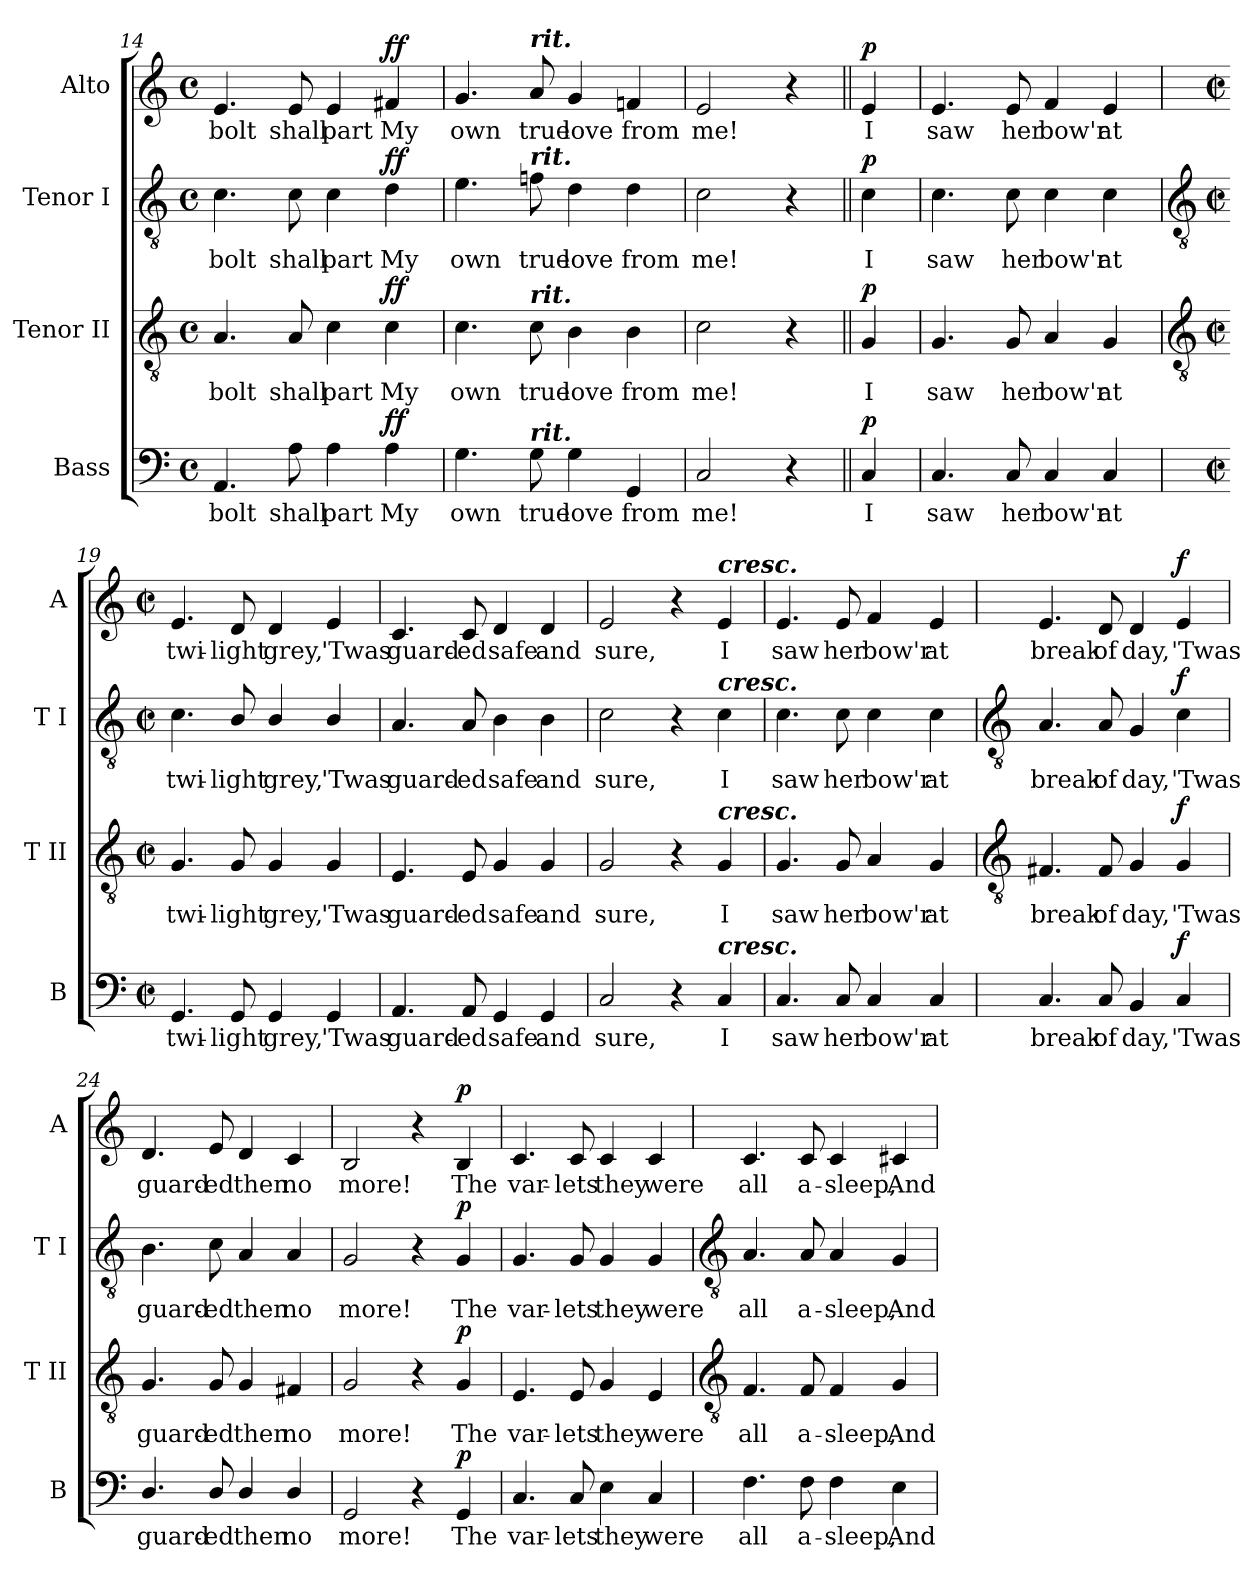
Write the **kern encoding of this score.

**kern	**text	**dynam	**kern	**text	**dynam	**kern	**text	**dynam	**kern	**text	**dynam
*part4	*part4	*part4	*part3	*part3	*part3	*part2	*part2	*part2	*part1	*part1	*part1
*staff4	*staff4	*staff4	*staff3	*staff3	*staff3	*staff2	*staff2	*staff2	*staff1	*staff1	*staff1
*I"Bass	*	*	*I"Tenor II	*	*	*I"Tenor I	*	*	*I"Alto	*	*
*I'B	*	*	*I'T II	*	*	*I'T I	*	*	*I'A	*	*
!!LO:LB:g=z
*clefF4	*	*	*clefGv2	*	*	*clefGv2	*	*	*clefG2	*	*
*k[]	*	*	*k[]	*	*	*k[]	*	*	*k[]	*	*
*C:	*	*	*C:	*	*	*C:	*	*	*C:	*	*
*M4/4	*	*	*M4/4	*	*	*M4/4	*	*	*M4/4	*	*
*met(c)	*	*	*met(c)	*	*	*met(c)	*	*	*met(c)	*	*
=14	=14	=14	=14	=14	=14	=14	=14	=14	=14	=14	=14
!	!LO:LY:b	!	!	!LO:LY:b	!	!	!LO:LY:b	!	!	!LO:LY:b	!
4.AA	bolt	.	4.A	bolt	.	4.c	bolt	.	4.e	bolt	.
!	!LO:LY:b	!	!	!LO:LY:b	!	!	!LO:LY:b	!	!	!LO:LY:b	!
8A	shall	.	8A	shall	.	8c	shall	.	8e	shall	.
!	!LO:LY:b	!	!	!LO:LY:b	!	!	!LO:LY:b	!	!	!LO:LY:b	!
4A	part	.	4c	part	.	4c	part	.	4e	part	.
!	!LO:LY:b	!LO:DY:b	!	!LO:LY:b	!LO:DY:b	!	!LO:LY:b	!LO:DY:b	!	!LO:LY:b	!LO:DY:b
4A	My	ff	4c	My	ff	4d	My	ff	4f#X	My	ff
=15	=15	=15	=15	=15	=15	=15	=15	=15	=15	=15	=15
!	!LO:LY:b	!	!	!LO:LY:b	!	!	!LO:LY:b	!	!	!LO:LY:b	!
4.G	own	.	4.c	own	.	4.e	own	.	4.g	own	.
!	!	!	!	!	!	!	!	!	!LO:TX:a:Bi:t=rit.	!	!
!	!	!	!	!	!	!LO:TX:a:Bi:t=rit.	!	!	!	!	!
!	!	!	!LO:TX:a:Bi:t=rit.	!	!	!	!	!	!	!	!
!LO:TX:a:Bi:t=rit.	!	!	!	!	!	!	!	!	!	!	!
!	!LO:LY:b	!	!	!LO:LY:b	!	!	!LO:LY:b	!	!	!LO:LY:b	!
8G	true	.	8c	true	.	8fn	true	.	8a	true	.
!	!LO:LY:b	!	!	!LO:LY:b	!	!	!LO:LY:b	!	!	!LO:LY:b	!
4G	love	.	4B	love	.	4d	love	.	4g	love	.
!	!LO:LY:b	!	!	!LO:LY:b	!	!	!LO:LY:b	!	!	!LO:LY:b	!
4GG	from	.	4B	from	.	4d	from	.	4fn	from	.
=16	=16	=16	=16	=16	=16	=16	=16	=16	=16	=16	=16
!	!LO:LY:b	!	!	!LO:LY:b	!	!	!LO:LY:b	!	!	!LO:LY:b	!
2C	me!	.	2c	me!	.	2c	me!	.	2e	me!	.
4r	.	.	4r	.	.	4r	.	.	4r	.	.
=17||	=17||	=17||	=17||	=17||	=17||	=17||	=17||	=17||	=17||	=17||	=17||
!	!LO:LY:b	!LO:DY:b	!	!LO:LY:b	!LO:DY:b	!	!LO:LY:b	!LO:DY:b	!	!LO:LY:b	!LO:DY:b
4C	I	p	4G	I	p	4c	I	p	4e	I	p
=18	=18	=18	=18	=18	=18	=18	=18	=18	=18	=18	=18
!	!LO:LY:b	!	!	!LO:LY:b	!	!	!LO:LY:b	!	!	!LO:LY:b	!
4.C	saw	.	4.G	saw	.	4.c	saw	.	4.e	saw	.
!	!LO:LY:b	!	!	!LO:LY:b	!	!	!LO:LY:b	!	!	!LO:LY:b	!
8C	her	.	8G	her	.	8c	her	.	8e	her	.
!	!LO:LY:b	!	!	!LO:LY:b	!	!	!LO:LY:b	!	!	!LO:LY:b	!
4C	bow'r	.	4A	bow'r	.	4c	bow'r	.	4f	bow'r	.
!	!LO:LY:b	!	!	!LO:LY:b	!	!	!LO:LY:b	!	!	!LO:LY:b	!
4C	at	.	4G	at	.	4c	at	.	4e	at	.
!!LO:LB:g=z
=19	=19	=19	=19	=19	=19	=19	=19	=19	=19	=19	=19
*	*	*	*clefGv2	*	*	*clefGv2	*	*	*	*	*
*M2/2	*	*	*M2/2	*	*	*M2/2	*	*	*M2/2	*	*
*met(c|)	*	*	*met(c|)	*	*	*met(c|)	*	*	*met(c|)	*	*
!	!LO:LY:b	!	!	!LO:LY:b	!	!	!LO:LY:b	!	!	!LO:LY:b	!
4.GG	twi-	.	4.G	twi-	.	4.c	twi-	.	4.e	twi-	.
!	!LO:LY:b	!	!	!LO:LY:b	!	!	!LO:LY:b	!	!	!LO:LY:b	!
8GG	-light	.	8G	-light	.	8B/	-light	.	8d	-light	.
!	!LO:LY:b	!	!	!LO:LY:b	!	!	!LO:LY:b	!	!	!LO:LY:b	!
4GG	grey,	.	4G	grey,	.	4B/	grey,	.	4d	grey,	.
!	!LO:LY:b	!	!	!LO:LY:b	!	!	!LO:LY:b	!	!	!LO:LY:b	!
4GG	'Twas	.	4G	'Twas	.	4B/	'Twas	.	4e	'Twas	.
=20	=20	=20	=20	=20	=20	=20	=20	=20	=20	=20	=20
!	!LO:LY:b	!	!	!LO:LY:b	!	!	!LO:LY:b	!	!	!LO:LY:b	!
4.AA	guard-	.	4.E	guard-	.	4.A	guard-	.	4.c	guard-	.
!	!LO:LY:b	!	!	!LO:LY:b	!	!	!LO:LY:b	!	!	!LO:LY:b	!
8AA	-ed	.	8E	-ed	.	8A	-ed	.	8c	-ed	.
!	!LO:LY:b	!	!	!LO:LY:b	!	!	!LO:LY:b	!	!	!LO:LY:b	!
4GG	safe	.	4G	safe	.	4B	safe	.	4d	safe	.
!	!LO:LY:b	!	!	!LO:LY:b	!	!	!LO:LY:b	!	!	!LO:LY:b	!
4GG	and	.	4G	and	.	4B	and	.	4d	and	.
=21	=21	=21	=21	=21	=21	=21	=21	=21	=21	=21	=21
!	!LO:LY:b	!	!	!LO:LY:b	!	!	!LO:LY:b	!	!	!LO:LY:b	!
2C	sure,	.	2G	sure,	.	2c	sure,	.	2e	sure,	.
4r	.	.	4r	.	.	4r	.	.	4r	.	.
!	!	!	!	!	!	!	!	!	!LO:TX:a:Bi:t=cresc.	!	!
!	!	!	!	!	!	!LO:TX:a:Bi:t=cresc.	!	!	!	!	!
!	!	!	!LO:TX:a:Bi:t=cresc.	!	!	!	!	!	!	!	!
!LO:TX:a:Bi:t=cresc.	!	!	!	!	!	!	!	!	!	!	!
!	!LO:LY:b	!	!	!LO:LY:b	!	!	!LO:LY:b	!	!	!LO:LY:b	!
4C	I	.	4G	I	.	4c	I	.	4e	I	.
=22	=22	=22	=22	=22	=22	=22	=22	=22	=22	=22	=22
!	!LO:LY:b	!	!	!LO:LY:b	!	!	!LO:LY:b	!	!	!LO:LY:b	!
4.C	saw	.	4.G	saw	.	4.c	saw	.	4.e	saw	.
!	!LO:LY:b	!	!	!LO:LY:b	!	!	!LO:LY:b	!	!	!LO:LY:b	!
8C	her	.	8G	her	.	8c	her	.	8e	her	.
!	!LO:LY:b	!	!	!LO:LY:b	!	!	!LO:LY:b	!	!	!LO:LY:b	!
4C	bow'r	.	4A	bow'r	.	4c	bow'r	.	4f	bow'r	.
!	!LO:LY:b	!	!	!LO:LY:b	!	!	!LO:LY:b	!	!	!LO:LY:b	!
4C	at	.	4G	at	.	4c	at	.	4e	at	.
!!LO:LB:g=z
=23	=23	=23	=23	=23	=23	=23	=23	=23	=23	=23	=23
*	*	*	*clefGv2	*	*	*clefGv2	*	*	*	*	*
!	!LO:LY:b	!	!	!LO:LY:b	!	!	!LO:LY:b	!	!	!LO:LY:b	!
4.C	break	.	4.F#X	break	.	4.A	break	.	4.e	break	.
!	!LO:LY:b	!	!	!LO:LY:b	!	!	!LO:LY:b	!	!	!LO:LY:b	!
8C	of	.	8F#	of	.	8A	of	.	8d	of	.
!	!LO:LY:b	!	!	!LO:LY:b	!	!	!LO:LY:b	!	!	!LO:LY:b	!
4BB	day,	.	4G	day,	.	4G	day,	.	4d	day,	.
!	!LO:LY:b	!LO:DY:b	!	!LO:LY:b	!LO:DY:b	!	!LO:LY:b	!LO:DY:b	!	!LO:LY:b	!LO:DY:b
4C	'Twas	f	4G	'Twas	f	4c	'Twas	f	4e	'Twas	f
=24	=24	=24	=24	=24	=24	=24	=24	=24	=24	=24	=24
!	!LO:LY:b	!	!	!LO:LY:b	!	!	!LO:LY:b	!	!	!LO:LY:b	!
4.D/	guard-	.	4.G	guard-	.	4.B	guard-	.	4.d	guard-	.
!	!LO:LY:b	!	!	!LO:LY:b	!	!	!LO:LY:b	!	!	!LO:LY:b	!
8D/	-ed	.	8G	-ed	.	8c	-ed	.	8e	-ed	.
!	!LO:LY:b	!	!	!LO:LY:b	!	!	!LO:LY:b	!	!	!LO:LY:b	!
4D/	then	.	4G	then	.	4A	then	.	4d	then	.
!	!LO:LY:b	!	!	!LO:LY:b	!	!	!LO:LY:b	!	!	!LO:LY:b	!
4D/	no	.	4F#X	no	.	4A	no	.	4c	no	.
=25	=25	=25	=25	=25	=25	=25	=25	=25	=25	=25	=25
!	!LO:LY:b	!	!	!LO:LY:b	!	!	!LO:LY:b	!	!	!LO:LY:b	!
2GG	more!	.	2G	more!	.	2G	more!	.	2B	more!	.
4r	.	.	4r	.	.	4r	.	.	4r	.	.
!	!LO:LY:b	!LO:DY:b	!	!LO:LY:b	!LO:DY:b	!	!LO:LY:b	!LO:DY:b	!	!LO:LY:b	!LO:DY:b
4GG	The	p	4G	The	p	4G	The	p	4B	The	p
=26	=26	=26	=26	=26	=26	=26	=26	=26	=26	=26	=26
!	!LO:LY:b	!	!	!LO:LY:b	!	!	!LO:LY:b	!	!	!LO:LY:b	!
4.C	var-	.	4.E	var-	.	4.G	var-	.	4.c	var-	.
!	!LO:LY:b	!	!	!LO:LY:b	!	!	!LO:LY:b	!	!	!LO:LY:b	!
8C	-lets	.	8E	-lets	.	8G	-lets	.	8c	-lets	.
!	!LO:LY:b	!	!	!LO:LY:b	!	!	!LO:LY:b	!	!	!LO:LY:b	!
4E	they	.	4G	they	.	4G	they	.	4c	they	.
!	!LO:LY:b	!	!	!LO:LY:b	!	!	!LO:LY:b	!	!	!LO:LY:b	!
4C	were	.	4E	were	.	4G	were	.	4c	were	.
!!LO:LB:g=z
=27	=27	=27	=27	=27	=27	=27	=27	=27	=27	=27	=27
*	*	*	*clefGv2	*	*	*clefGv2	*	*	*	*	*
!	!LO:LY:b	!	!	!LO:LY:b	!	!	!LO:LY:b	!	!	!LO:LY:b	!
4.F	all	.	4.F	all	.	4.A	all	.	4.c	all	.
!	!LO:LY:b	!	!	!LO:LY:b	!	!	!LO:LY:b	!	!	!LO:LY:b	!
8F	a-	.	8F	a-	.	8A	a-	.	8c	a-	.
!	!LO:LY:b	!	!	!LO:LY:b	!	!	!LO:LY:b	!	!	!LO:LY:b	!
4F	-sleep,	.	4F	-sleep,	.	4A	-sleep,	.	4c	-sleep,	.
!	!LO:LY:b	!	!	!LO:LY:b	!	!	!LO:LY:b	!	!	!LO:LY:b	!
4E	And	.	4G	And	.	4G	And	.	4c#X	And	.
=	=	=	=	=	=	=	=	=	=	=	=
*-	*-	*-	*-	*-	*-	*-	*-	*-	*-	*-	*-
